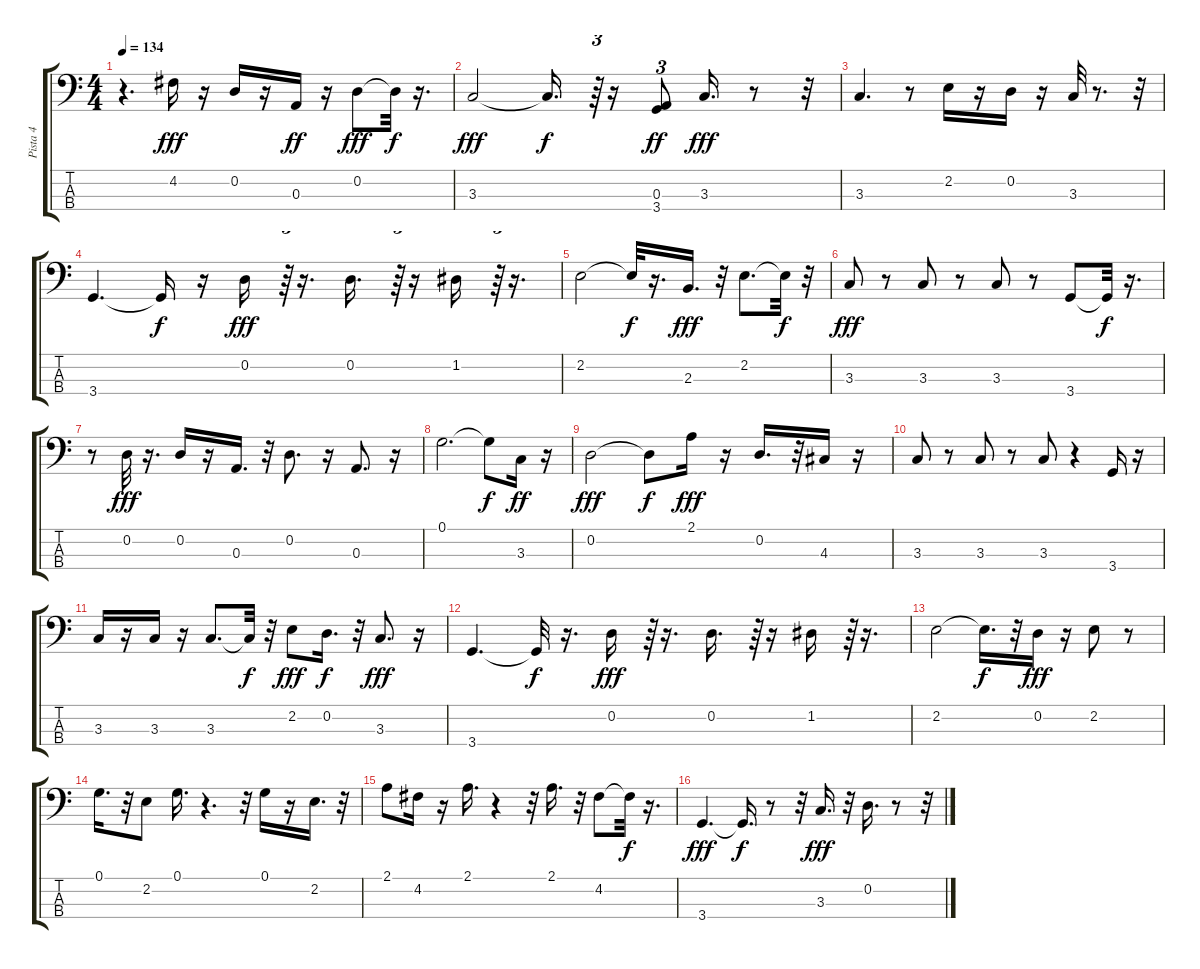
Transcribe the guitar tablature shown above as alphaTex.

\track ("Pista 4" "Pista 4") {instrument electricbassfinger}
\staff {score tabs}
\tuning (G2 D2 A1 E1) {hide}
\ts (4 4)
\tempo 134
\clef f4
\ks c
r.4{d dy f} 4.2.16{dy fff} r.16 0.2.16 r.16 0.3.16{dy ff} r.16 0.2.8{dy fff} 0.2{t}.32{dy f} r.16{d} |
3.3.2{dy fff} 3.3{t}.16{d dy f} r.64{tu (3 2)} r.16 (0.3 3.4).8{tu (3 2) dy ff} 3.3.16{d dy fff} r.8 r.32 |
3.3.4{d} r.8 2.2.16 r.16 0.2.16 r.16 3.3.32 r.8{d} r.32 |
3.4.4{d} 3.4{t}.16{dy f} r.16 0.2.16{dy fff} r.64{tu (3 2)} r.16{d} 0.2.16{d} r.64{tu (3 2)} r.16 1.2.16 r.64{tu (3 2)} r.16{d} |
2.2.2 2.2{t}.32{dy f} r.16{d} 2.3.16{d dy fff} r.32 2.2.8{d} 2.2{t}.32{dy f} r.32 |
3.3.8{dy fff} r.8 3.3.8 r.8 3.3.8 r.8 3.4.8 3.4{t}.32{dy f} r.16{d} |
r.8 0.2.32{dy fff} r.16{d} 0.2.16 r.16 0.3.16{d} r.32 0.2.8{d} r.16 0.3.8{d} r.16 |
0.1.2{d} 0.1{t}.8{dy f} 3.3.16{dy ff} r.16 |
0.2.2{dy fff} 0.2{t}.8{dy f} 2.1.16{dy fff} r.16 0.2.16{d} r.32 4.3.16 r.16 |
3.3.8 r.8 3.3.8 r.8 3.3.8 r.4 3.4.16 r.16 |
3.3.16 r.16 3.3.16 r.16 3.3.8{d} 3.3{t}.32{dy f} r.32 2.2.8{dy fff} 0.2.16{d dy f} r.32 3.3.8{d dy fff} r.16 |
3.4.4{d} 3.4{t}.32{dy f} r.16{d} 0.2.16{dy fff} r.64{tu (3 2)} r.16{d} 0.2.16{d} r.64{tu (3 2)} r.16 1.2.16 r.64{tu (3 2)} r.16{d} |
2.2.2 2.2{t}.16{d dy f} r.32 0.2.16{dy fff} r.16 2.2.8 r.8 |
0.1.16{d} r.32 2.2.8 0.1.16{d} r.4{d} r.32 0.1.16 r.16 2.2.16{d} r.32 |
2.1.8 4.2.16 r.16 2.1.16{d} r.4 r.32 2.1.16{d} r.32 4.2.8 4.2{t}.32{dy f} r.16{d} |
3.4.4{d dy fff} 3.4{t}.16{d dy f} r.8 r.32 3.3.16{d dy fff} r.32 0.2.16{d} r.8 r.32
